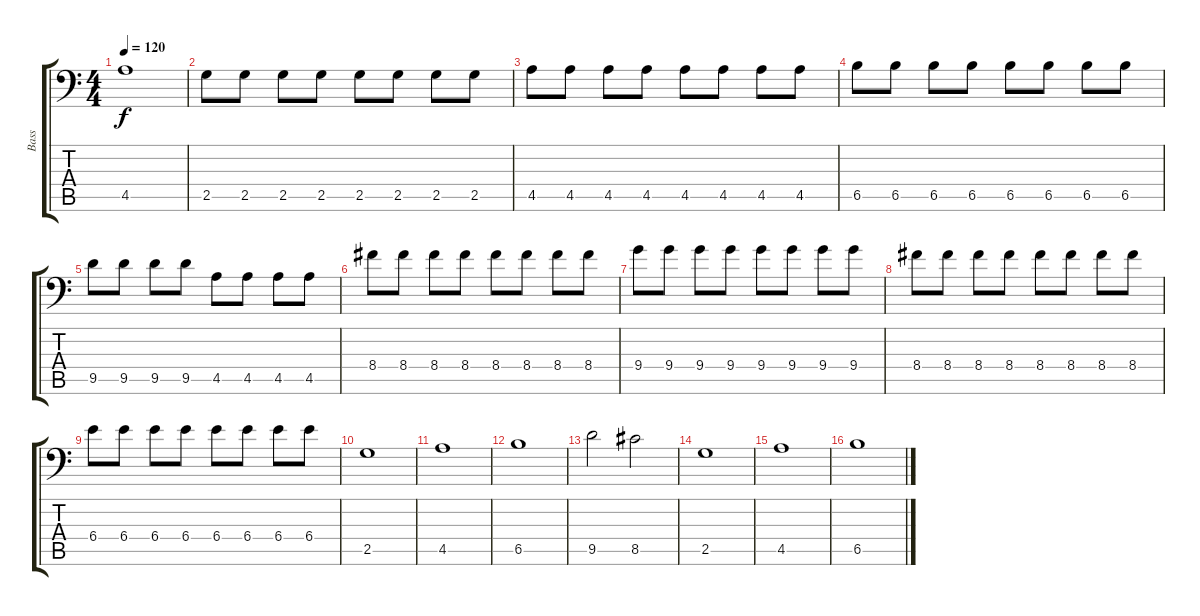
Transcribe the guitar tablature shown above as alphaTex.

\track ("Bass" "Bass") {instrument electricbasspick}
\staff {score tabs}
\tuning (C4 G3 Eb3 Bb2 F2 Bb1) {hide}
\ts (4 4)
\tempo 120
\clef f4
\ks c
4.5.1{dy f} |
2.5.8 2.5.8 2.5.8 2.5.8 2.5.8 2.5.8 2.5.8 2.5.8 |
4.5.8 4.5.8 4.5.8 4.5.8 4.5.8 4.5.8 4.5.8 4.5.8 |
6.5.8 6.5.8 6.5.8 6.5.8 6.5.8 6.5.8 6.5.8 6.5.8 |
9.5.8 9.5.8 9.5.8 9.5.8 4.5.8 4.5.8 4.5.8 4.5.8 |
8.4.8 8.4.8 8.4.8 8.4.8 8.4.8 8.4.8 8.4.8 8.4.8 |
9.4.8 9.4.8 9.4.8 9.4.8 9.4.8 9.4.8 9.4.8 9.4.8 |
8.4.8 8.4.8 8.4.8 8.4.8 8.4.8 8.4.8 8.4.8 8.4.8 |
6.4.8 6.4.8 6.4.8 6.4.8 6.4.8 6.4.8 6.4.8 6.4.8 |
2.5.1 |
4.5.1 |
6.5.1 |
9.5.2 8.5.2 |
2.5.1 |
4.5.1 |
6.5.1
